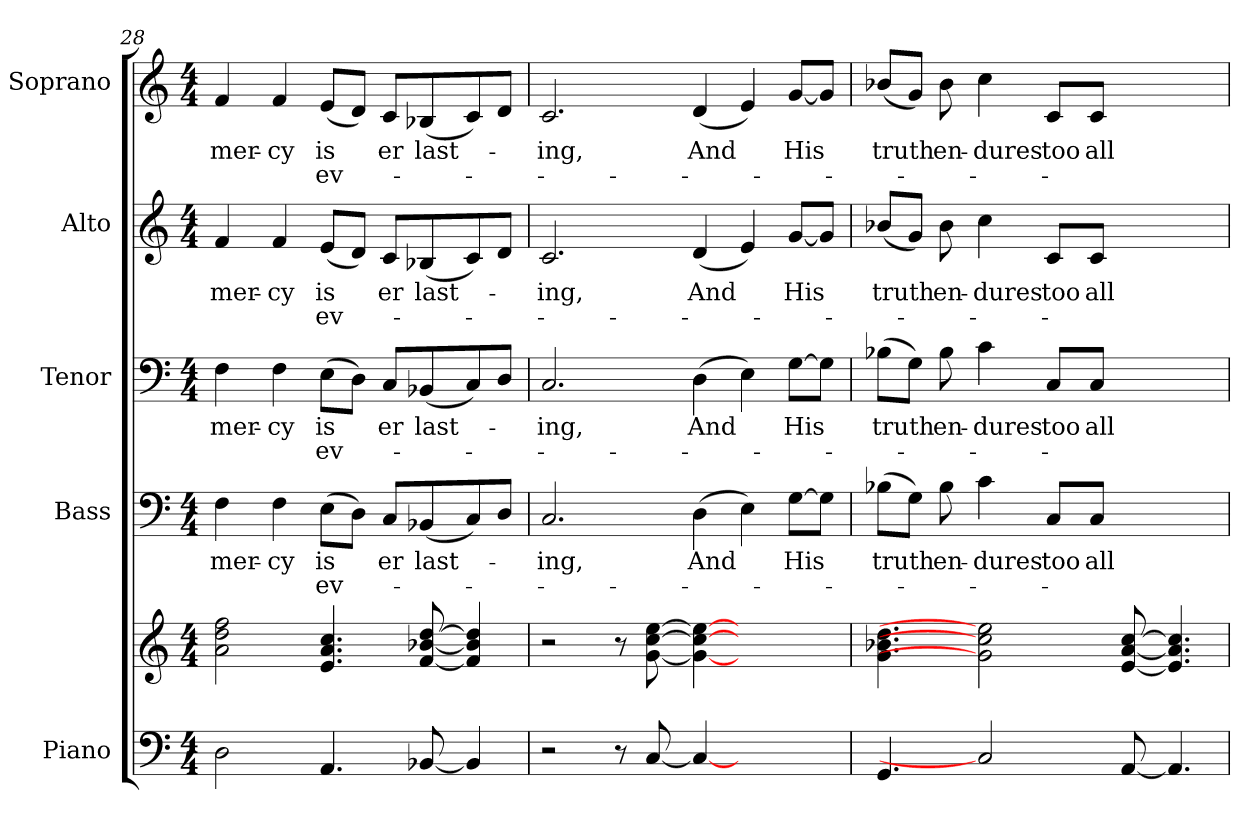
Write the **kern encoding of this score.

**kern	**kern	**kern	**text	**text	**kern	**text	**text	**kern	**text	**text	**kern	**text	**text
*part5	*part5	*part4	*part4	*part4	*part3	*part3	*part3	*part2	*part2	*part2	*part1	*part1	*part1
*staff6	*staff5	*staff4	*staff4	*staff4	*staff3	*staff3	*staff3	*staff2	*staff2	*staff2	*staff1	*staff1	*staff1
*I"Piano	*	*I"Bass	*	*	*I"Tenor	*	*	*I"Alto	*	*	*I"Soprano	*	*
*I'Pno.	*	*I'B.	*	*	*I'T.	*	*	*I'A.	*	*	*I'S.	*	*
*clefF4	*clefG2	*clefF4	*	*	*clefF4	*	*	*clefG2	*	*	*clefG2	*	*
*k[]	*k[]	*k[]	*	*	*k[]	*	*	*k[]	*	*	*k[]	*	*
*C:	*C:	*C:	*	*	*C:	*	*	*C:	*	*	*C:	*	*
*M4/4	*M4/4	*M4/4	*	*	*M4/4	*	*	*M4/4	*	*	*M4/4	*	*
=28	=28	=28	=28	=28	=28	=28	=28	=28	=28	=28	=28	=28	=28
!	!	!	!LO:LY:b:color=#000000	!	!	!	!	!	!	!	!	!	!
!	!	!	!	!	!	!LO:LY:b:color=#000000	!	!	!	!	!	!	!
!	!	!	!	!	!	!	!	!	!LO:LY:b:color=#000000	!	!	!	!
!	!	!	!	!	!	!	!	!	!	!	!	!LO:LY:b:color=#000000	!
2Di\	2ai\ 2ddi 2ffi	4Fi\	mer-	.	4Fi\	mer-	.	4fi/	mer-	.	4fi/	mer-	.
!	!	!	!LO:LY:b:color=#000000	!	!	!	!	!	!	!	!	!	!
!	!	!	!	!	!	!LO:LY:b:color=#000000	!	!	!	!	!	!	!
!	!	!	!	!	!	!	!	!	!LO:LY:b:color=#000000	!	!	!	!
!	!	!	!	!	!	!	!	!	!	!	!	!LO:LY:b:color=#000000	!
.	.	4Fi\	-cy	.	4Fi\	-cy	.	4fi/	-cy	.	4fi/	-cy	.
!	!	!	!LO:LY:b:color=#000000	!LO:LY:b:color=#000000	!	!	!	!	!	!	!	!	!
!	!	!	!	!	!	!LO:LY:b:color=#000000	!LO:LY:b:color=#000000	!	!	!	!	!	!
!	!	!	!	!	!	!	!	!	!LO:LY:b:color=#000000	!LO:LY:b:color=#000000	!	!	!
!	!	!	!	!	!	!	!	!	!	!	!	!LO:LY:b:color=#000000	!LO:LY:b:color=#000000
4.AAi/	4.ei/ 4.ai 4.cci	(8Ei\L	is	ev-	(8Ei\L	is	ev-	(8ei/L	is	ev-	(8ei/L	is	ev-
.	.	8Di\J)	.	.	8Di\J)	.	.	8di/J)	.	.	8di/J)	.	.
!	!	!	!LO:LY:b:color=#000000	!	!	!	!	!	!	!	!	!	!
!	!	!	!	!	!	!LO:LY:b:color=#000000	!	!	!	!	!	!	!
!	!	!	!	!	!	!	!	!	!LO:LY:b:color=#000000	!	!	!	!
!	!	!	!	!	!	!	!	!	!	!	!	!LO:LY:b:color=#000000	!
.	.	8Ci/L	-er	.	8Ci/L	-er	.	8ci/L	-er	.	8ci/L	-er	.
!	!	!	!LO:LY:b:color=#000000	!	!	!	!	!	!	!	!	!	!
!	!	!	!	!	!	!LO:LY:b:color=#000000	!	!	!	!	!	!	!
!	!	!	!	!	!	!	!	!	!LO:LY:b:color=#000000	!	!	!	!
!	!	!	!	!	!	!	!	!	!	!	!	!LO:LY:b:color=#000000	!
[<8BB-Xi/	[<8fi/ [<8b-Xi [>8ddi	(8BB-Xi/	last-	.	(8BB-Xi/	last-	.	(8B-Xi/	last-	.	(8B-Xi/	last-	.
4BB-i/]	4fi/] 4b-i] 4ddi]	8Ci/)	.	.	8Ci/)	.	.	8ci/)	.	.	8ci/)	.	.
.	.	8Di/J	.	.	8Di/J	.	.	8di/J	.	.	8di/J	.	.
!!LO:PB:g=z
=29	=29	=29	=29	=29	=29	=29	=29	=29	=29	=29	=29	=29	=29
!	!	!	!LO:LY:b:color=#000000	!	!	!	!	!	!	!	!	!	!
!	!	!	!	!	!	!LO:LY:b:color=#000000	!	!	!	!	!	!	!
!	!	!	!	!	!	!	!	!	!LO:LY:b:color=#000000	!	!	!	!
!	!	!	!	!	!	!	!	!	!	!	!	!LO:LY:b:color=#000000	!
2r	2r	2.Ci/	-ing,	.	2.Ci/	-ing,	.	2.ci/	-ing,	.	2.ci/	-ing,	.
8r	8r	.	.	.	.	.	.	.	.	.	.	.	.
[<8Ci/	[<8gi\ [>8cci [>8eei	.	.	.	.	.	.	.	.	.	.	.	.
!	!	!	!LO:LY:b:color=#000000	!	!	!	!	!	!	!	!	!	!
!	!	!	!	!	!	!LO:LY:b:color=#000000	!	!	!	!	!	!	!
!	!	!	!	!	!	!	!	!	!LO:LY:b:color=#000000	!	!	!	!
!	!	!	!	!	!	!	!	!	!	!	!	!LO:LY:b:color=#000000	!
4Ci/_<	4gi\_< 4cci_> 4eei_>	(4Di\	And	.	(4Di\	And	.	(4di/	And	.	(4di/	And	.
2ryy	2ryy	4Ei\)	.	.	4Ei\)	.	.	4ei/)	.	.	4ei/)	.	.
!	!	!	!LO:LY:b:color=#000000	!	!	!	!	!	!	!	!	!	!
!	!	!	!	!	!	!LO:LY:b:color=#000000	!	!	!	!	!	!	!
!	!	!	!	!	!	!	!	!	!LO:LY:b:color=#000000	!	!	!	!
!	!	!	!	!	!	!	!	!	!	!	!	!LO:LY:b:color=#000000	!
.	.	[>8Gi\L	His	.	[>8Gi\L	His	.	[<8gi/L	His	.	[<8gi/L	His	.
.	.	8Gi\J]	.	.	8Gi\J]	.	.	8gi/J]	.	.	8gi/J]	.	.
=30	=30	=30	=30	=30	=30	=30	=30	=30	=30	=30	=30	=30	=30
!	!	!	!LO:LY:b:color=#000000	!	!	!	!	!	!	!	!	!	!
!	!	!	!	!	!	!LO:LY:b:color=#000000	!	!	!	!	!	!	!
!	!	!	!	!	!	!	!	!	!LO:LY:b:color=#000000	!	!	!	!
!	!	!	!	!	!	!	!	!	!	!	!	!LO:LY:b:color=#000000	!
4.GGi/	4.gi\ 4.b-Xi 4.ddi	(8B-Xi\L	truth	.	(8B-Xi\L	truth	.	(8b-Xi/L	truth	.	(8b-Xi/L	truth	.
.	.	8Gi\J)	.	.	8Gi\J)	.	.	8gi/J)	.	.	8gi/J)	.	.
!	!	!	!LO:LY:b:color=#000000	!	!	!	!	!	!	!	!	!	!
!	!	!	!	!	!	!LO:LY:b:color=#000000	!	!	!	!	!	!	!
!	!	!	!	!	!	!	!	!	!LO:LY:b:color=#000000	!	!	!	!
!	!	!	!	!	!	!	!	!	!	!	!	!LO:LY:b:color=#000000	!
.	.	8B-i\	en-	.	8B-i\	en-	.	8b-i\	en-	.	8b-i\	en-	.
!	!	!	!LO:LY:b:color=#000000	!	!	!	!	!	!	!	!	!	!
!	!	!	!	!	!	!LO:LY:b:color=#000000	!	!	!	!	!	!	!
!	!	!	!	!	!	!	!	!	!LO:LY:b:color=#000000	!	!	!	!
!	!	!	!	!	!	!	!	!	!	!	!	!LO:LY:b:color=#000000	!
2Ci/]	2gi\] 2cci] 2eei]	4ci\	-dures	.	4ci\	-dures	.	4cci\	-dures	.	4cci\	-dures	.
!	!	!	!LO:LY:b:color=#000000	!	!	!	!	!	!	!	!	!	!
!	!	!	!	!	!	!LO:LY:b:color=#000000	!	!	!	!	!	!	!
!	!	!	!	!	!	!	!	!	!LO:LY:b:color=#000000	!	!	!	!
!	!	!	!	!	!	!	!	!	!	!	!	!LO:LY:b:color=#000000	!
.	.	8Ci/L	too	.	8Ci/L	too	.	8ci/L	too	.	8ci/L	too	.
!	!	!	!LO:LY:b:color=#000000	!	!	!	!	!	!	!	!	!	!
!	!	!	!	!	!	!LO:LY:b:color=#000000	!	!	!	!	!	!	!
!	!	!	!	!	!	!	!	!	!LO:LY:b:color=#000000	!	!	!	!
!	!	!	!	!	!	!	!	!	!	!	!	!LO:LY:b:color=#000000	!
.	.	8Ci/J	all	.	8Ci/J	all	.	8ci/J	all	.	8ci/J	all	.
[<8AAi/	[<8ei/ [<8ai [>8cci	2ryy	.	.	2ryy	.	.	2ryy	.	.	2ryy	.	.
4.AAi/]	4.ei/] 4.ai] 4.cci]	.	.	.	.	.	.	.	.	.	.	.	.
=	=	=	=	=	=	=	=	=	=	=	=	=	=
*-	*-	*-	*-	*-	*-	*-	*-	*-	*-	*-	*-	*-	*-
